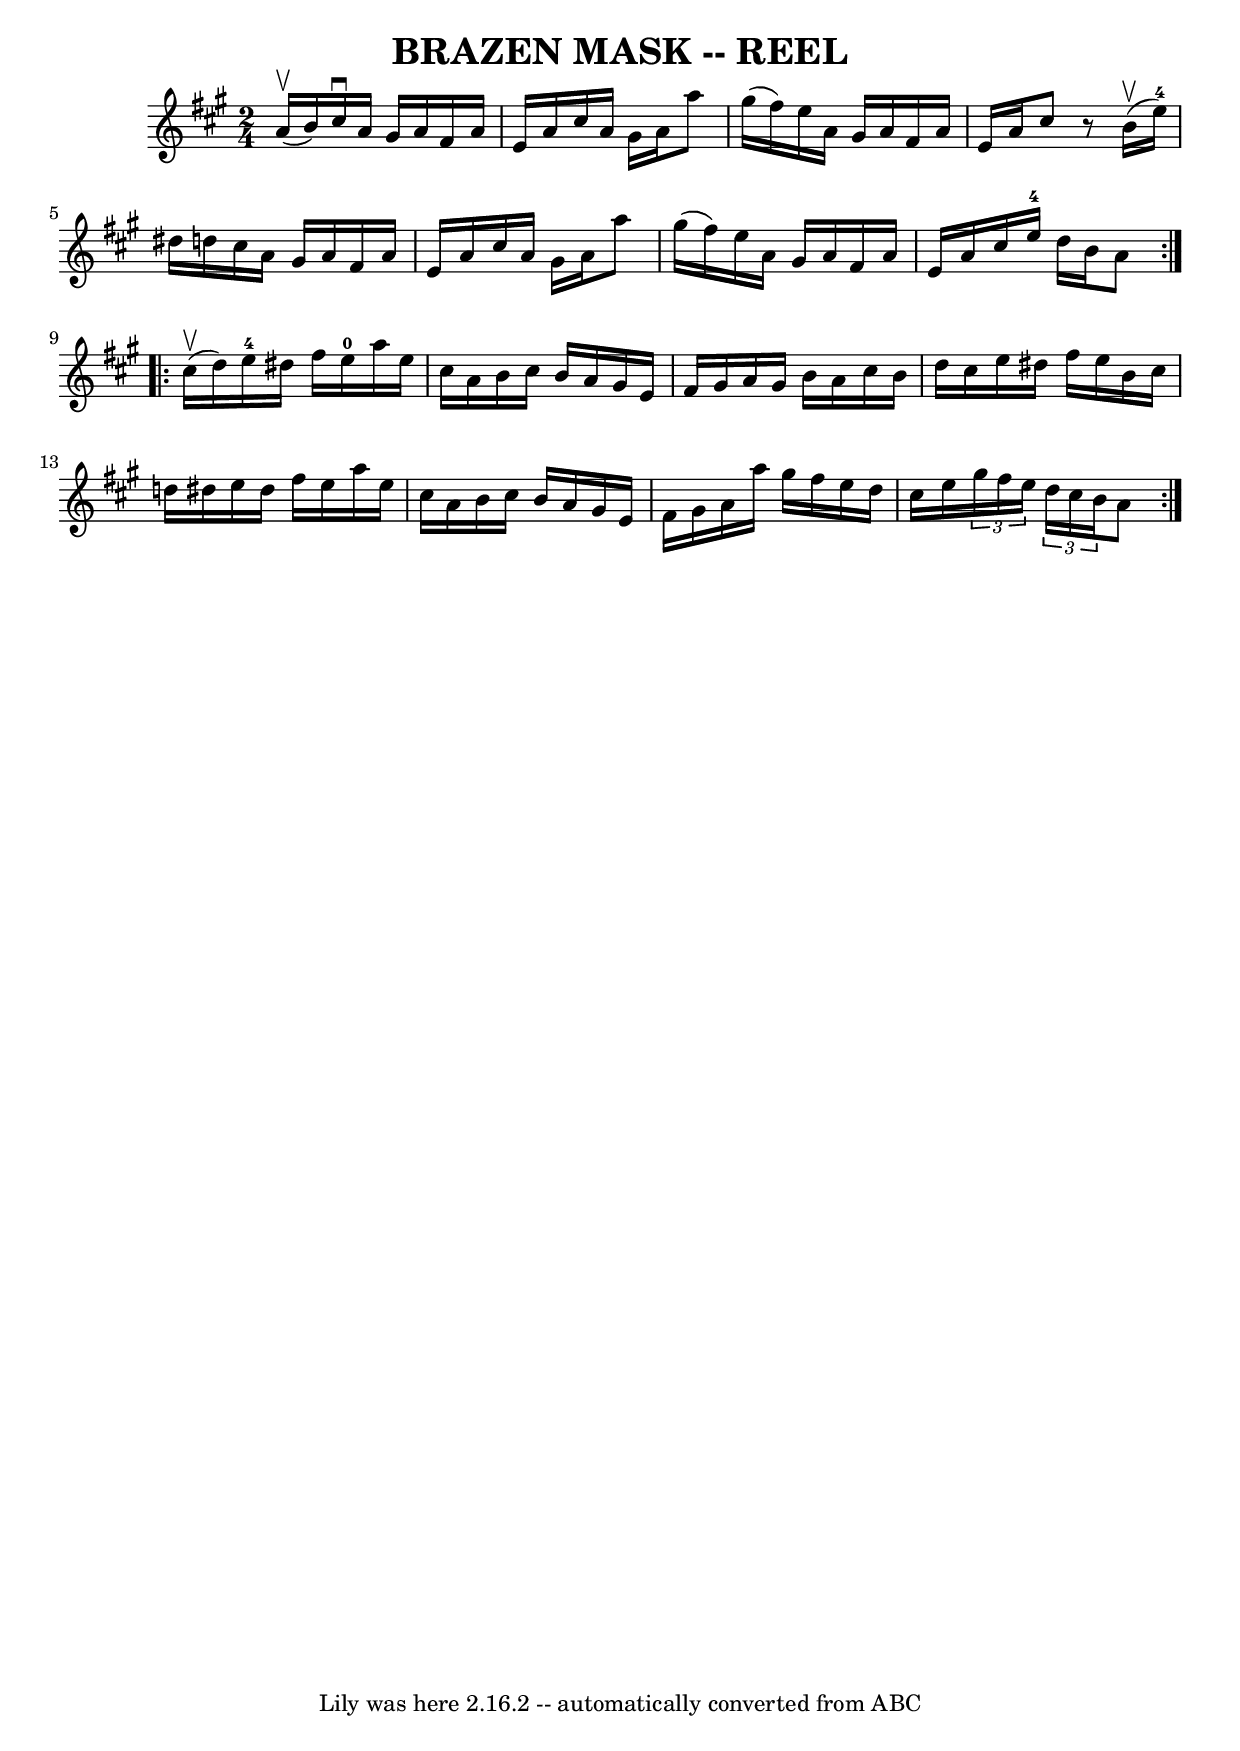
\version "2.16.2"
\include "Mammoth.ily"
\header {
  %% book = "Ryan's Mammoth Collection of Fiddle Tunes"
 crossRefNumber = "1"
 footnotes = ""
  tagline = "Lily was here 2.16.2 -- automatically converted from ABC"
  title = "BRAZEN MASK -- REEL"

}
voicedefault =  {



  \repeat volta 2 {

    \time 2/4 
    \key a \major a'16 (^\upbow b'16)  |
 cs''16^\downbow a'16 gs'16 a'16 fs'16 a'16 e'16 a'16     |
 cs''16 a'16 gs'16 a'16 a''8 gs''16 (fs''16)  |
 e''16 a'16 gs'16 a'16 fs'16 a'16 e'16 a'16   |
 cs''8    r8 b'16 (^\upbow e''16-4) ds''16 d''!16    |
 cs''16 a'16 gs'16 a'16 fs'16 a'16 e'16 a'16     |
 cs''16 a'16 gs'16 a'16 a''8 gs''16 ( fs''16)    |
 e''16 a'16 gs'16 a'16 fs'16 a'16 e'16 a'16     |
 cs''16 e''16-4 d''16 b'16 a'8    
  }    
  
  \repeat volta 2 { cs''16 (^\upbow d''16)    |
 e''16-4 ds''16 fs''16 e''16-0 a''16 e''16 cs''16 a'16      |
 b'16 cs''16 b'16 a'16 gs'16 e'16 fs'16 gs'16     |
 a'16 gs'16 b'16 a'16 cs''16 b'16 d''16 cs''16     |
 e''16 ds''16 fs''16 e''16 b'16 cs''16 d''!16 ds''16     |
 e''16 ds''16 fs''16 e''16 a''16 e''16 cs''16 a'16     |
 b'16 cs''16 b'16 a'16 gs'16 e'16 fs'16 gs'16     |
 a'16 a''16 gs''16 fs''16 e''16 d''16 cs''16 e''16     |
    
    \times 2/3 { gs''16 fs''16 e''16  
	       }   \times 2/3 { d''16 cs''16 
				b'16  
			      } a'8    
  }   

}

\score{
  <<

    \context Staff="default"
    {
      \voicedefault 
      
    }

  >>
  \layout {
    
  }
  \midi {
  }

}
